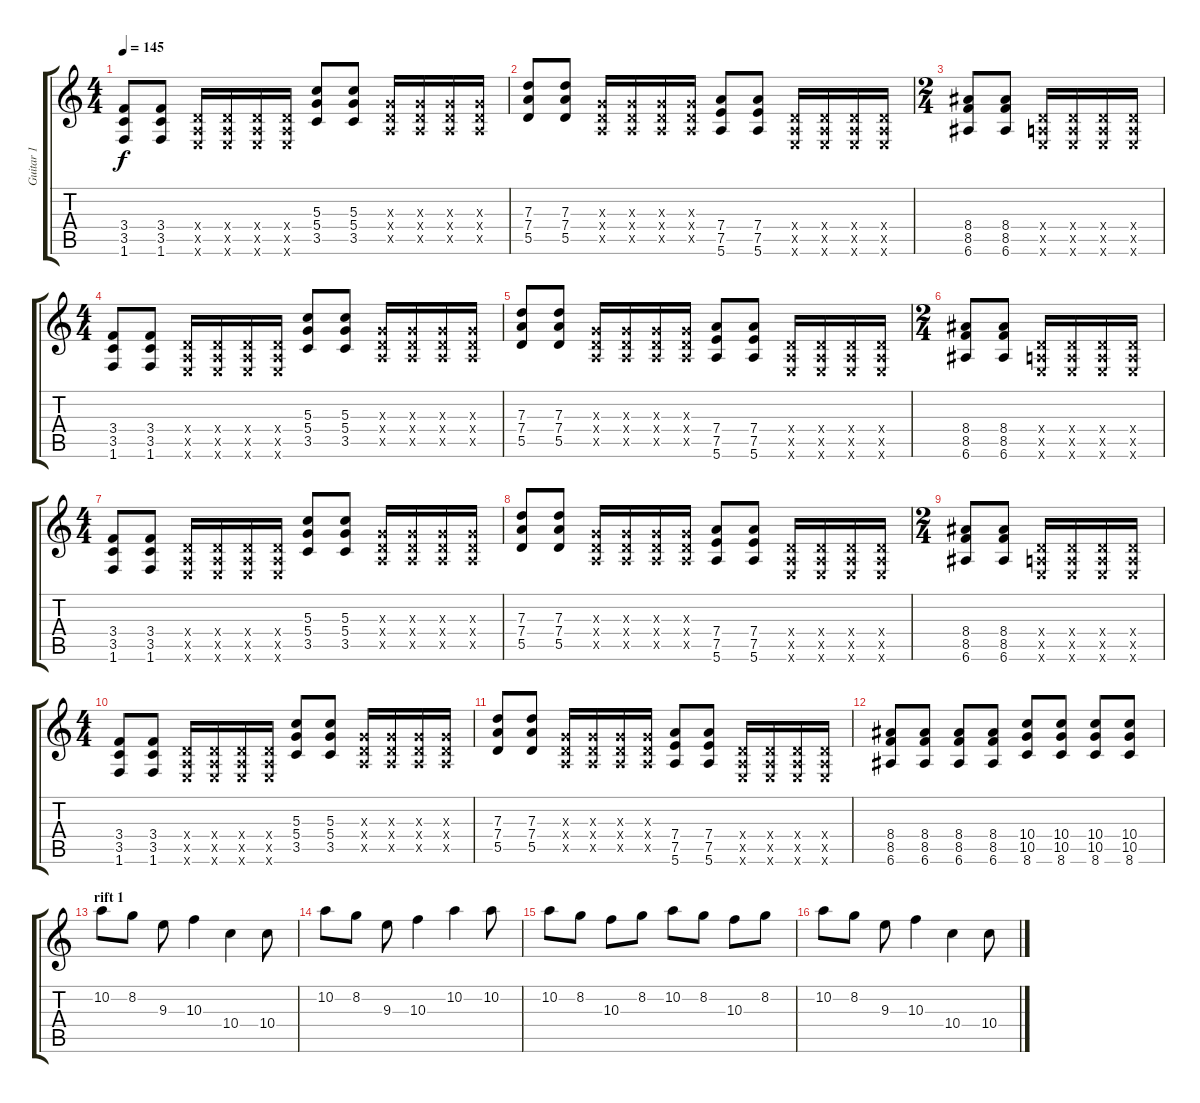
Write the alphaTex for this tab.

\track ("Guitar 1" "Guitar 1") {instrument distortionguitar}
\staff {score tabs}
\tuning (E4 B3 G3 D3 A2 E2) {hide}
\ts (4 4)
\tempo 145
\clef g2
\ks c
(3.4 3.5 1.6).8{dy f instrument distortionguitar} (3.4 3.5 1.6).8 (0.4{x} 0.5{x} 0.6{x}).16 (0.4{x} 0.5{x} 0.6{x}).16 (0.4{x} 0.5{x} 0.6{x}).16 (0.4{x} 0.5{x} 0.6{x}).16 (5.3 5.4 3.5).8 (5.3 5.4 3.5).8 (0.3{x} 0.4{x} 0.5{x}).16 (0.3{x} 0.4{x} 0.5{x}).16 (0.3{x} 0.4{x} 0.5{x}).16 (0.3{x} 0.4{x} 0.5{x}).16 |
(7.3 7.4 5.5).8 (7.3 7.4 5.5).8 (0.3{x} 0.4{x} 0.5{x}).16 (0.3{x} 0.4{x} 0.5{x}).16 (0.3{x} 0.4{x} 0.5{x}).16 (0.3{x} 0.4{x} 0.5{x}).16 (7.4 7.5 5.6).8 (7.4 7.5 5.6).8 (0.4{x} 0.5{x} 0.6{x}).16 (0.4{x} 0.5{x} 0.6{x}).16 (0.4{x} 0.5{x} 0.6{x}).16 (0.4{x} 0.5{x} 0.6{x}).16 |
\ts (2 4)
(8.4 8.5 6.6).8 (8.4 8.5 6.6).8 (0.4{x} 0.5{x} 0.6{x}).16 (0.4{x} 0.5{x} 0.6{x}).16 (0.4{x} 0.5{x} 0.6{x}).16 (0.4{x} 0.5{x} 0.6{x}).16 |
\ts (4 4)
(3.4 3.5 1.6).8 (3.4 3.5 1.6).8 (0.4{x} 0.5{x} 0.6{x}).16 (0.4{x} 0.5{x} 0.6{x}).16 (0.4{x} 0.5{x} 0.6{x}).16 (0.4{x} 0.5{x} 0.6{x}).16 (5.3 5.4 3.5).8 (5.3 5.4 3.5).8 (0.3{x} 0.4{x} 0.5{x}).16 (0.3{x} 0.4{x} 0.5{x}).16 (0.3{x} 0.4{x} 0.5{x}).16 (0.3{x} 0.4{x} 0.5{x}).16 |
(7.3 7.4 5.5).8 (7.3 7.4 5.5).8 (0.3{x} 0.4{x} 0.5{x}).16 (0.3{x} 0.4{x} 0.5{x}).16 (0.3{x} 0.4{x} 0.5{x}).16 (0.3{x} 0.4{x} 0.5{x}).16 (7.4 7.5 5.6).8 (7.4 7.5 5.6).8 (0.4{x} 0.5{x} 0.6{x}).16 (0.4{x} 0.5{x} 0.6{x}).16 (0.4{x} 0.5{x} 0.6{x}).16 (0.4{x} 0.5{x} 0.6{x}).16 |
\ts (2 4)
(8.4 8.5 6.6).8 (8.4 8.5 6.6).8 (0.4{x} 0.5{x} 0.6{x}).16 (0.4{x} 0.5{x} 0.6{x}).16 (0.4{x} 0.5{x} 0.6{x}).16 (0.4{x} 0.5{x} 0.6{x}).16 |
\ts (4 4)
(3.4 3.5 1.6).8 (3.4 3.5 1.6).8 (0.4{x} 0.5{x} 0.6{x}).16 (0.4{x} 0.5{x} 0.6{x}).16 (0.4{x} 0.5{x} 0.6{x}).16 (0.4{x} 0.5{x} 0.6{x}).16 (5.3 5.4 3.5).8 (5.3 5.4 3.5).8 (0.3{x} 0.4{x} 0.5{x}).16 (0.3{x} 0.4{x} 0.5{x}).16 (0.3{x} 0.4{x} 0.5{x}).16 (0.3{x} 0.4{x} 0.5{x}).16 |
(7.3 7.4 5.5).8 (7.3 7.4 5.5).8 (0.3{x} 0.4{x} 0.5{x}).16 (0.3{x} 0.4{x} 0.5{x}).16 (0.3{x} 0.4{x} 0.5{x}).16 (0.3{x} 0.4{x} 0.5{x}).16 (7.4 7.5 5.6).8 (7.4 7.5 5.6).8 (0.4{x} 0.5{x} 0.6{x}).16 (0.4{x} 0.5{x} 0.6{x}).16 (0.4{x} 0.5{x} 0.6{x}).16 (0.4{x} 0.5{x} 0.6{x}).16 |
\ts (2 4)
(8.4 8.5 6.6).8 (8.4 8.5 6.6).8 (0.4{x} 0.5{x} 0.6{x}).16 (0.4{x} 0.5{x} 0.6{x}).16 (0.4{x} 0.5{x} 0.6{x}).16 (0.4{x} 0.5{x} 0.6{x}).16 |
\ts (4 4)
(3.4 3.5 1.6).8 (3.4 3.5 1.6).8 (0.4{x} 0.5{x} 0.6{x}).16 (0.4{x} 0.5{x} 0.6{x}).16 (0.4{x} 0.5{x} 0.6{x}).16 (0.4{x} 0.5{x} 0.6{x}).16 (5.3 5.4 3.5).8 (5.3 5.4 3.5).8 (0.3{x} 0.4{x} 0.5{x}).16 (0.3{x} 0.4{x} 0.5{x}).16 (0.3{x} 0.4{x} 0.5{x}).16 (0.3{x} 0.4{x} 0.5{x}).16 |
(7.3 7.4 5.5).8 (7.3 7.4 5.5).8 (0.3{x} 0.4{x} 0.5{x}).16 (0.3{x} 0.4{x} 0.5{x}).16 (0.3{x} 0.4{x} 0.5{x}).16 (0.3{x} 0.4{x} 0.5{x}).16 (7.4 7.5 5.6).8 (7.4 7.5 5.6).8 (0.4{x} 0.5{x} 0.6{x}).16 (0.4{x} 0.5{x} 0.6{x}).16 (0.4{x} 0.5{x} 0.6{x}).16 (0.4{x} 0.5{x} 0.6{x}).16 |
(8.4 8.5 6.6).8 (8.4 8.5 6.6).8 (8.4 8.5 6.6).8 (8.4 8.5 6.6).8 (10.4 10.5 8.6).8 (10.4 10.5 8.6).8 (10.4 10.5 8.6).8 (10.4 10.5 8.6).8 |
\section ("" "rift 1")
10.2.8 8.2.8 9.3.8 10.3.4 10.4.4 10.4.8 |
10.2.8 8.2.8 9.3.8 10.3.4 10.2.4 10.2.8 |
10.2.8 8.2.8 10.3.8 8.2.8 10.2.8 8.2.8 10.3.8 8.2.8 |
10.2.8 8.2.8 9.3.8 10.3.4 10.4.4 10.4.8
